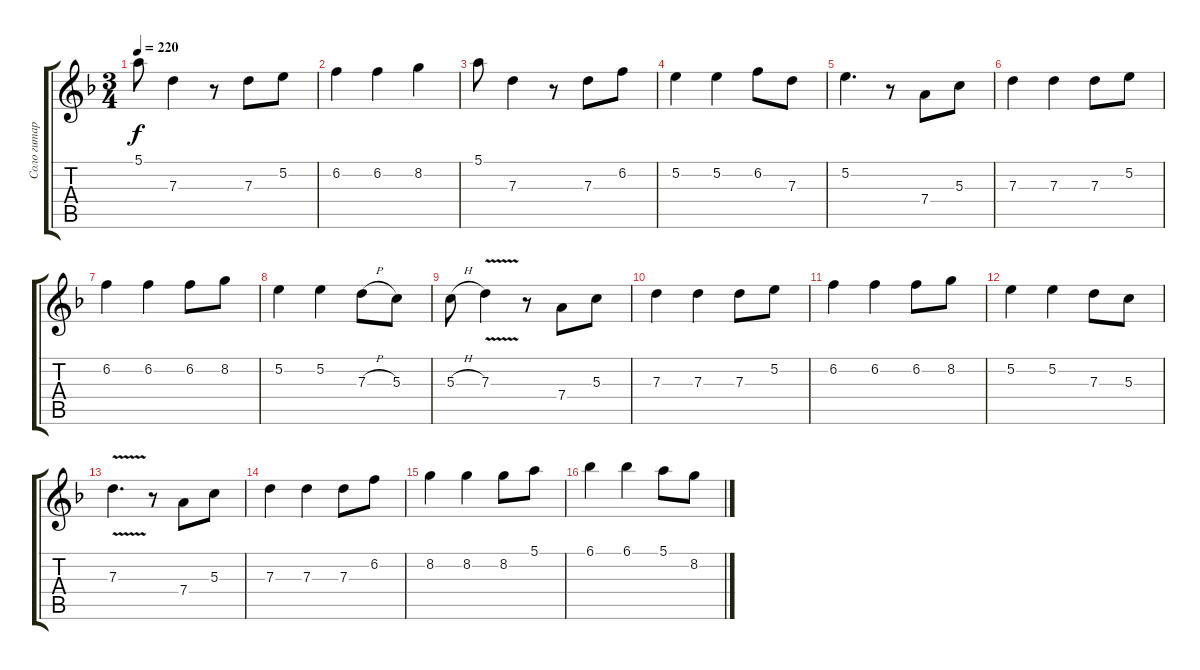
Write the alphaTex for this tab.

\track ("Соло гитара" "Соло гитар") {instrument acousticguitarsteel}
\staff {score tabs}
\tuning (E4 B3 G3 D3 A2 E2) {hide}
\ts (3 4)
\tempo 220
\clef g2
\ks f
5.1.8{dy f} 7.3.4 r.8 7.3.8 5.2.8 |
6.2.4 6.2.4 8.2.4 |
5.1.8 7.3.4 r.8 7.3.8 6.2.8 |
5.2.4 5.2.4 6.2.8 7.3.8 |
5.2.4{d} r.8 7.4.8 5.3.8 |
7.3.4 7.3.4 7.3.8 5.2.8 |
6.2.4 6.2.4 6.2.8 8.2.8 |
5.2.4 5.2.4 7.3{h}.8 5.3.8 |
5.3{h}.8 7.3{v}.4 r.8 7.4.8 5.3.8 |
7.3.4 7.3.4 7.3.8 5.2.8 |
6.2.4 6.2.4 6.2.8 8.2.8 |
5.2.4 5.2.4 7.3.8 5.3.8 |
7.3{v}.4{d} r.8 7.4.8 5.3.8 |
7.3.4 7.3.4 7.3.8 6.2.8 |
8.2.4 8.2.4 8.2.8 5.1.8 |
6.1.4 6.1.4 5.1.8 8.2.8
